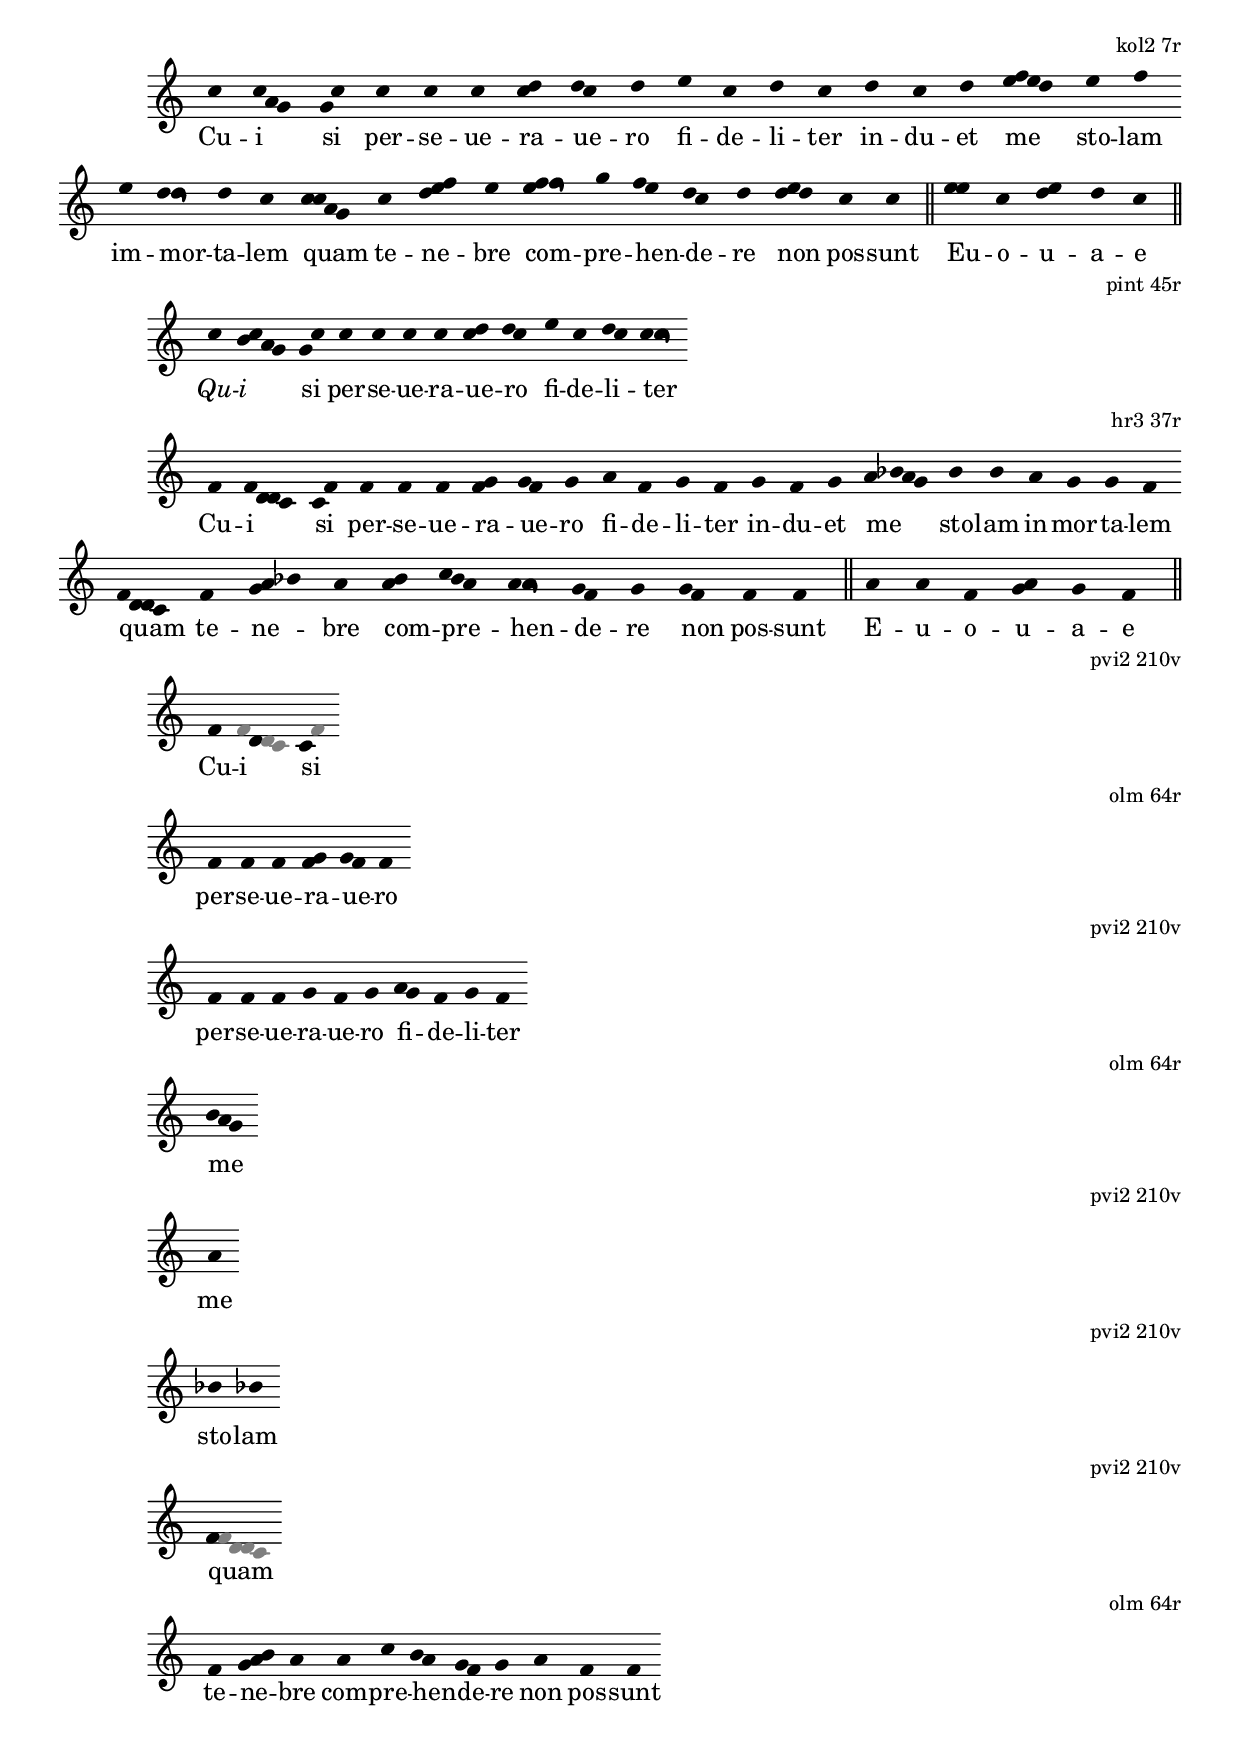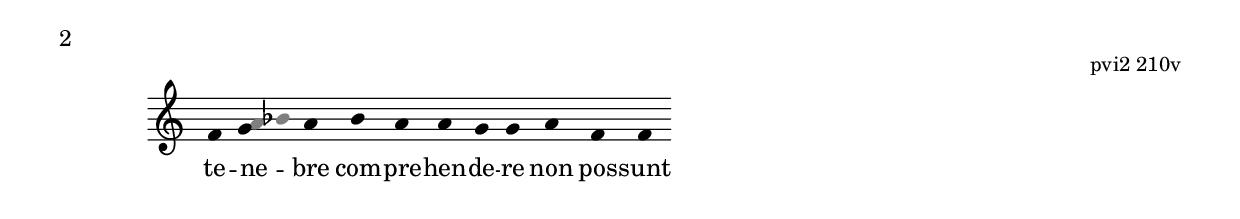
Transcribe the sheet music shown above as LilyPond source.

\version "2.19.32"

\include "../lib/synopsis.ily"

\score {
  \transpose c c' {
    \plainchant
    c' \melisma { c' a g } \bar "" \melisma { g c' } \bar "" c' c' c' \melisma { c' d' } \melisma { d' c' } d' \bar "" e' c' d' c' \bar ""
    d' c' d' \bar "" \melisma { e' f' e' d' } \bar "" e' f' \bar "" e' \melisma { d' \strophicus d' } d' c' \bar ""
    \melisma { c' c' a g } \bar "" c' \melisma { d' e' f' } e' \bar "" \melisma { e' f' \strophicus f' } g' \melisma { f' e' } \melisma { d' c' } d' \bar "" \melisma { d' e' d' } \bar "" c' c' \bar "||"

    \melisma { e' e' } c' \melisma { d' e' } d' c' \bar "||"
  }
  \addlyrics {
    Cu -- i si per -- se -- ue -- ra -- ue -- ro fi -- de -- li -- ter
    in -- du -- et me sto -- lam im -- mor -- ta -- lem
    quam te -- ne -- bre com -- pre -- hen -- de -- re non pos -- sunt

    Eu -- o -- u -- a -- e
  }
  \header {
    fontes = "kol2 7r"
  }
}

\score {
  \transpose c c' {
    \plainchant
    c' \melisma { b c' a g } \melisma { g c' } c' c' c' c' \melisma { c' d' } \melisma { d' c' } e' c' \melisma { d' c' } \melisma { c' \strophicus c' }
  }
  \addlyrics {
    \lyrit Qu -- i \lyrrev si per -- se -- ue -- ra -- ue -- ro fi -- de -- li -- ter % Qui sic
  }
  \header {
    fontes = "pint 45r"
  }
}

\score {
  \transpose c c' {
    \plainchant
    f \melisma { f d d c } \bar "" \melisma { c f } \bar "" f f f \melisma { f g } \melisma { g f } g \bar "" a f g f \bar ""
    g f g \bar "" \melisma { a bes a g } b b a g g f \bar ""
    \melisma { f d d c } \bar "" f \melisma { g a bes } a \bar "" \melisma { a b } \melisma { c' b a } \melisma { a \strophicus a } \melisma { g f } g \bar "" \melisma { g f } f f \bar "||"

    a a f \melisma { g a } g f \bar "||"
  }
  \addlyrics {
    Cu -- i si per -- se -- ue -- ra -- ue -- ro fi -- de -- li -- ter
    in -- du -- et me sto -- lam in -- mor -- ta -- lem
    quam te -- ne -- bre com -- pre -- hen -- de -- re non pos -- sunt

    E -- u -- o -- u -- a -- e
  }
  \header {
    fontes = "hr3 37r"
  }
}

\score {
  \transpose c c' {
    \plainchant
    f \melisma { \rasura { f } d \rasura { d c } } \melisma { c \rasura { f } }
  }
  \addlyrics {
    Cu -- i si
  }
  \header {
    fontes = "pvi2 210v"
  }
}

\score {
  \transpose c c' {
    \plainchant
    f f f \melisma { f g } \melisma { g f } f
  }
  \addlyrics {
    per -- se -- ue -- ra -- ue -- ro
  }
  \header {
    fontes = "olm 64r"
  }
}

\score {
  \transpose c c' {
    \plainchant
    f f f g f g
    \melisma { a g } f g f
  }
  \addlyrics {
    per -- se -- ue -- ra -- ue -- ro
    fi -- de -- li -- ter
  }
  \header {
    fontes = "pvi2 210v"
  }
}

\score {
  \transpose c c' {
    \plainchant
    \melisma { b a g }
  }
  \addlyrics {
    me
  }
  \header {
    fontes = "olm 64r"
  }
}

\score {
  \transpose c c' {
    \plainchant
    a
  }
  \addlyrics {
    me
  }
  \header {
    fontes = "pvi2 210v"
  }
}

\score {
  \transpose c c' {
    \plainchant
    bes bes
  }
  \addlyrics {
    sto -- lam
  }
  \header {
    fontes = "pvi2 210v"
  }
}

\score {
  \transpose c c' {
    \plainchant
    \melisma { f \rasura { f d d c } }
  }
  \addlyrics {
    quam
  }
  \header {
    fontes = "pvi2 210v"
  }
}

\score {
  \transpose c c' {
    \plainchant
    f \melisma { g a b } a
    a c' \melisma { b a } \melisma { g f } g a f f
  }
  \addlyrics {
    te -- ne -- bre
    com -- pre -- hen -- de -- re non pos -- sunt
  }
  \header {
    fontes = "olm 64r"
  }
}

\score {
  \transpose c c' {
    \plainchant
    f \melisma { g \rasura { a bes } } a % nota: rasura, quae notam b delevit, signum bemol ad eam pertinens pepercit
    b a a g g a f f
  }
  \addlyrics {
    te -- ne -- bre
    com -- pre -- hen -- de -- re non pos -- sunt
  }
  \header {
    fontes = "pvi2 210v"
  }
}
